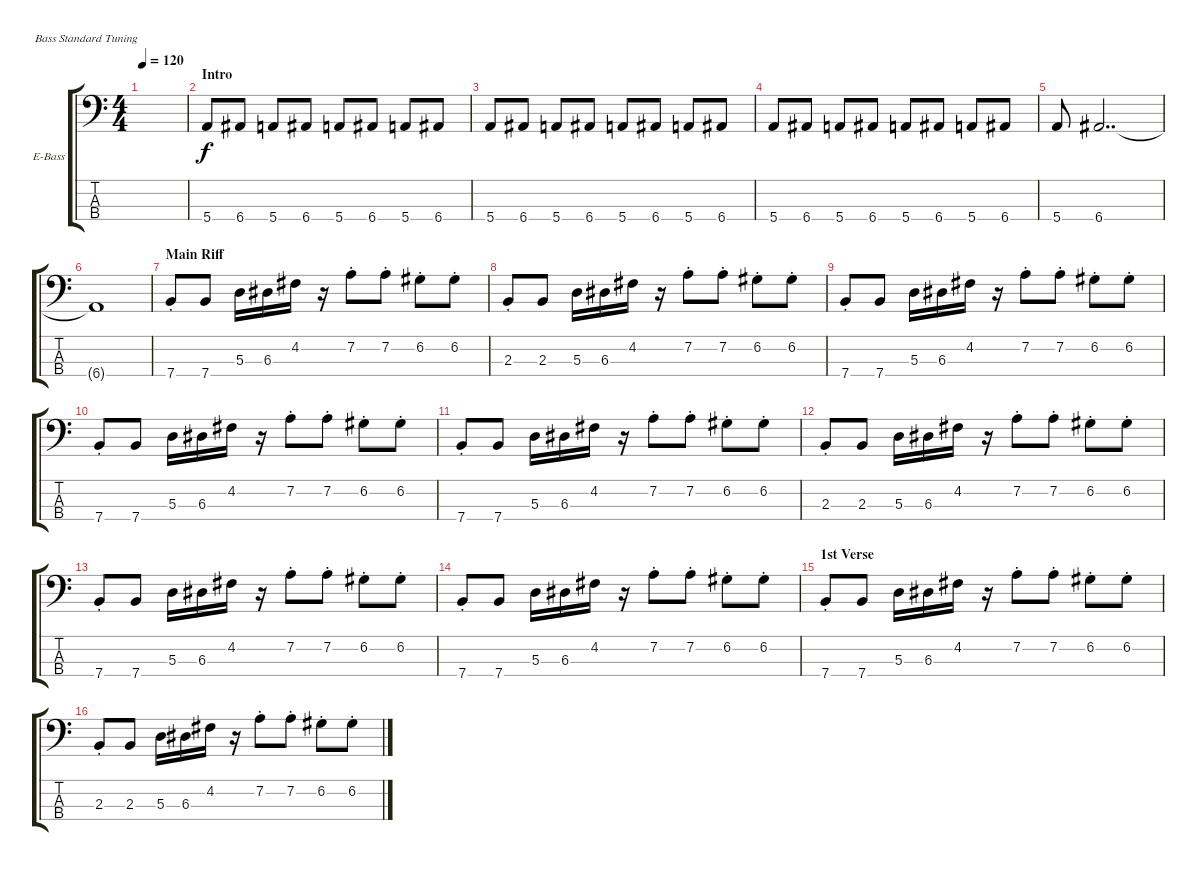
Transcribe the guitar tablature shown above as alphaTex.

\defaultSystemsLayout 4
\bracketExtendMode groupsimilarinstruments
\firstSystemTrackNameOrientation horizontal
\otherSystemsTrackNameOrientation horizontal
\track ("Bass Guitar" "E-Bass") {instrument electricbassfinger}
\staff {score tabs}
\tuning (G2 D2 A1 E1)
\ts (4 4)
\tempo 120
\clef f4
\ks c
|
\section ("" "Intro")
5.4.8 6.4.8 5.4.8 6.4.8 5.4.8 6.4.8 5.4.8 6.4.8 |
5.4.8 6.4.8 5.4.8 6.4.8 5.4.8 6.4.8 5.4.8 6.4.8 |
5.4.8 6.4.8 5.4.8 6.4.8 5.4.8 6.4.8 5.4.8 6.4.8 |
5.4.8 6.4.2{dd} |
6.4{t}.1 |
\section ("" "Main Riff")
7.4{st}.8 7.4.8 5.3.16 6.3.16 4.2.16 r.16 7.2{st}.8 7.2{st}.8 6.2{st}.8 6.2{st}.8 |
2.3{st}.8 2.3.8 5.3.16 6.3.16 4.2.16 r.16 7.2{st}.8 7.2{st}.8 6.2{st}.8 6.2{st}.8 |
7.4{st}.8 7.4.8 5.3.16 6.3.16 4.2.16 r.16 7.2{st}.8 7.2{st}.8 6.2{st}.8 6.2{st}.8 |
7.4{st}.8 7.4.8 5.3.16 6.3.16 4.2.16 r.16 7.2{st}.8 7.2{st}.8 6.2{st}.8 6.2{st}.8 |
7.4{st}.8 7.4.8 5.3.16 6.3.16 4.2.16 r.16 7.2{st}.8 7.2{st}.8 6.2{st}.8 6.2{st}.8 |
2.3{st}.8 2.3.8 5.3.16 6.3.16 4.2.16 r.16 7.2{st}.8 7.2{st}.8 6.2{st}.8 6.2{st}.8 |
7.4{st}.8 7.4.8 5.3.16 6.3.16 4.2.16 r.16 7.2{st}.8 7.2{st}.8 6.2{st}.8 6.2{st}.8 |
7.4{st}.8 7.4.8 5.3.16 6.3.16 4.2.16 r.16 7.2{st}.8 7.2{st}.8 6.2{st}.8 6.2{st}.8 |
\section ("" "1st Verse")
7.4{st}.8 7.4.8 5.3.16 6.3.16 4.2.16 r.16 7.2{st}.8 7.2{st}.8 6.2{st}.8 6.2{st}.8 |
2.3{st}.8 2.3.8 5.3.16 6.3.16 4.2.16 r.16 7.2{st}.8 7.2{st}.8 6.2{st}.8 6.2{st}.8
